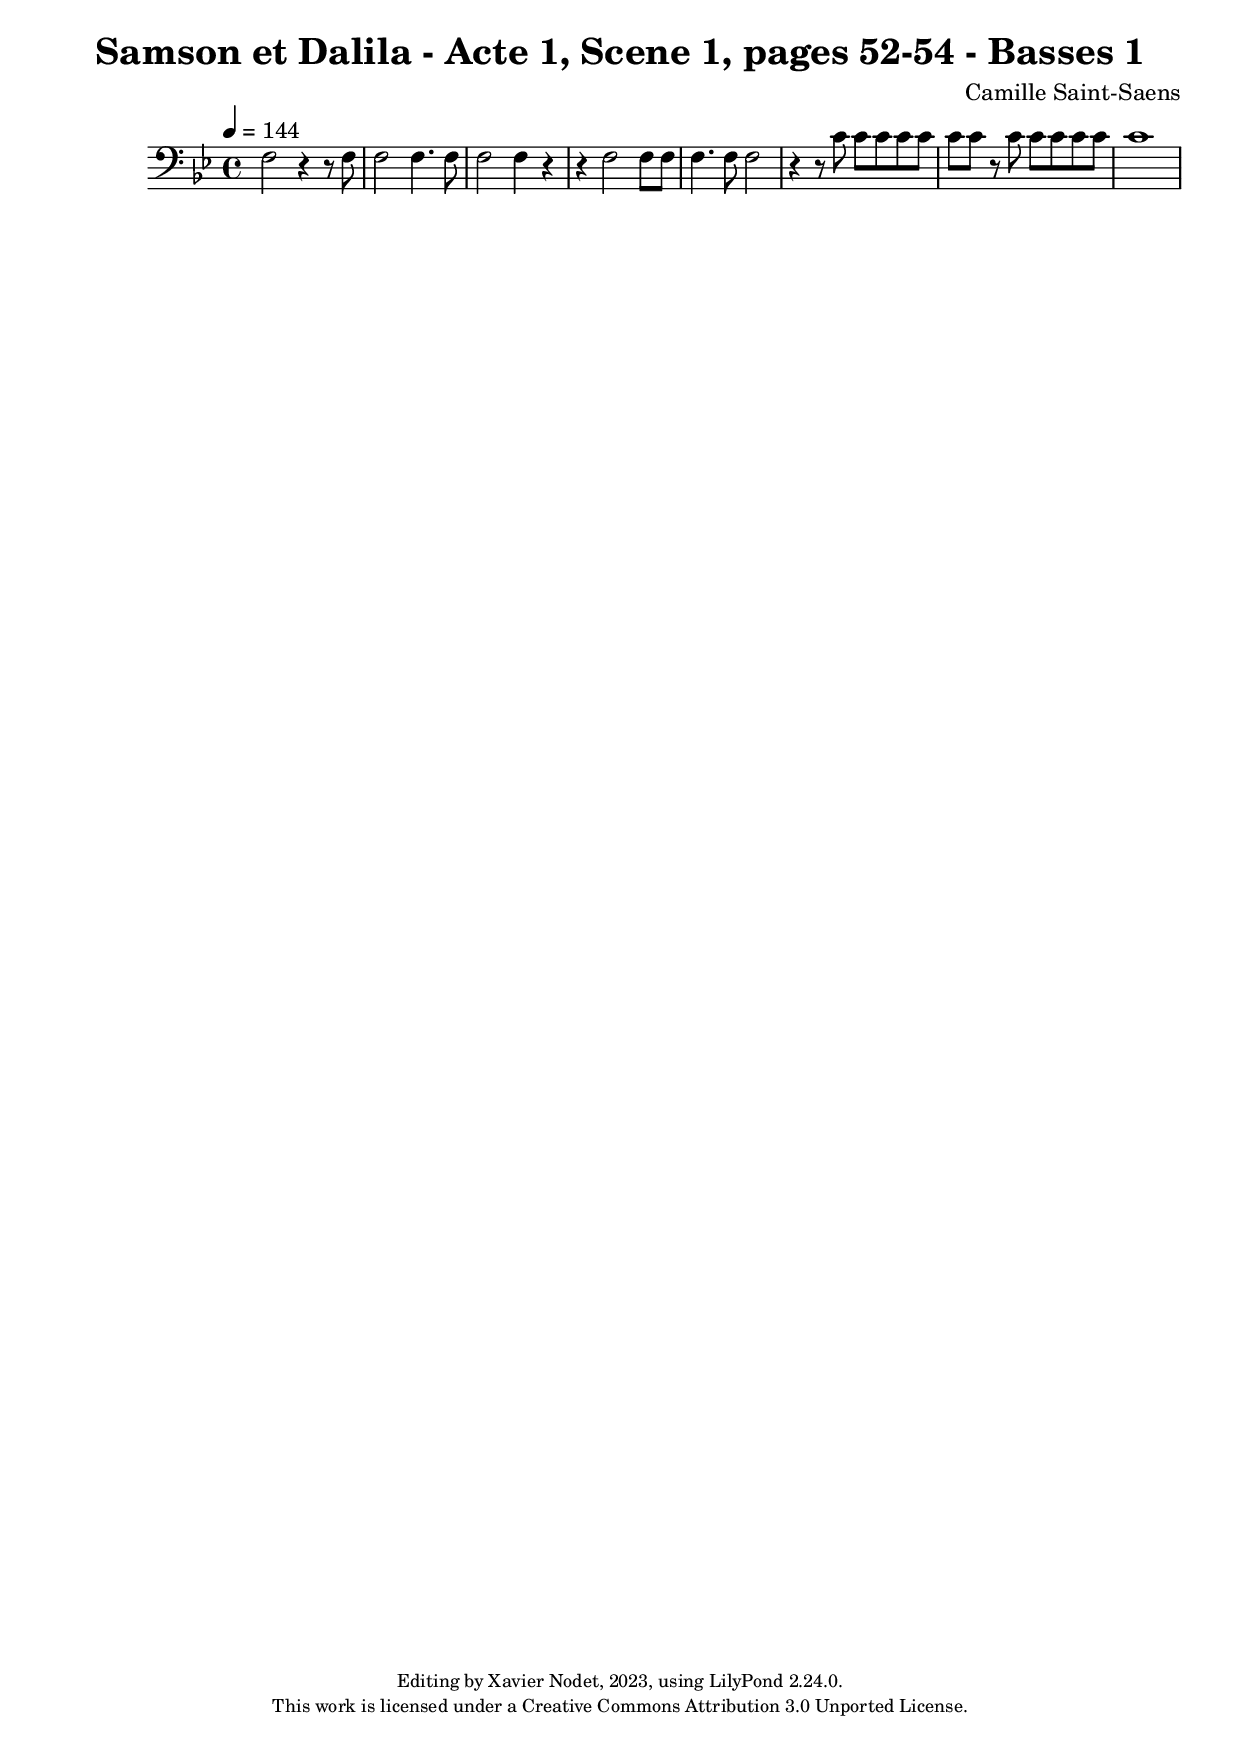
\version "2.24.0"

\header {
  title = "Samson et Dalila - Acte 1, Scene 1, pages 52-54 - Basses 1"
  composer = "Camille Saint-Saens"
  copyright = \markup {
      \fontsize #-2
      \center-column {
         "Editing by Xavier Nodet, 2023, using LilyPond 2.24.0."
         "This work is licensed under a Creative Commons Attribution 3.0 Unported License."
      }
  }
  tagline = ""
}

basses = \relative c {
  \clef bass
  \key bes \major
  \time 4/4
  \tempo 4 = 144

  % Page 52
  f2 r4 r8 8 | 2 4. 8 | 2 4 r4 |

  % Page 53
  r4 f2 8 8 | 4. 8 2 |
  r4 r8 c'8 8 8 8 8 | 8 8 r8 8 8 8 8 8 |
  
  % Page 54
  1 |

}

\score{
  <<
    \new Voice = "Basses 1" {
      \basses
    }
  >>
  \layout { }
  \midi { }
}
